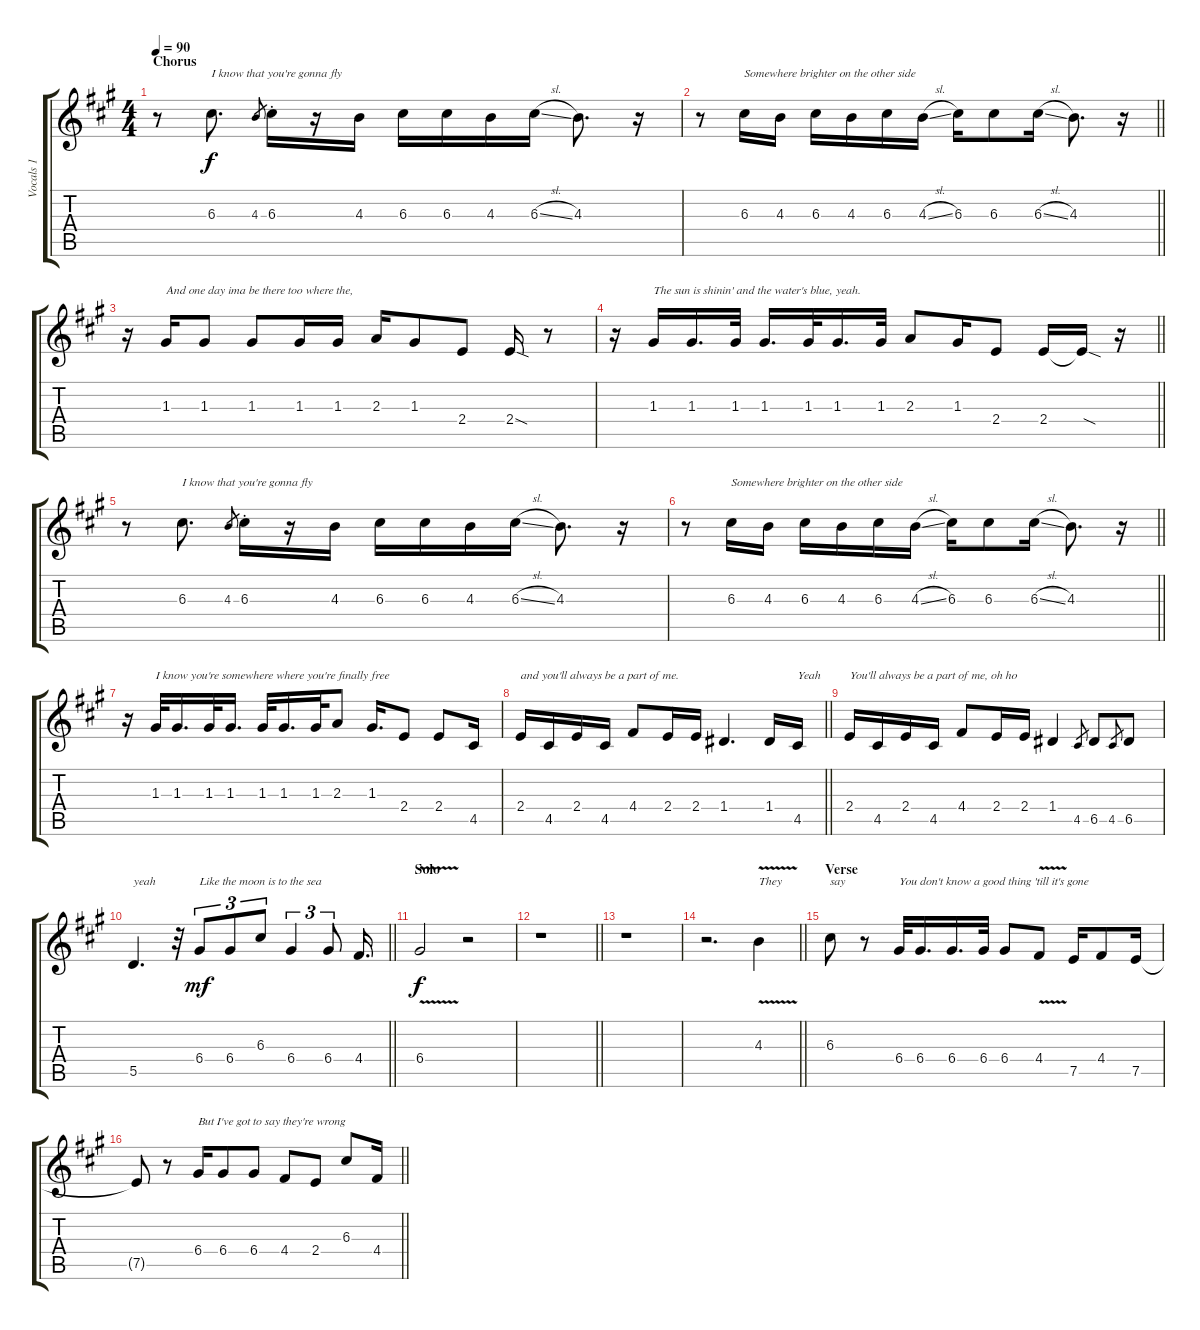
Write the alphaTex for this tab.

\track ("Vocals 1" "Vocals 1") {instrument electricguitarjazz}
\staff {score tabs}
\tuning (E4 B3 G3 D3 A2 E2) {hide}
\ts (4 4)
\section ("" "Chorus")
\tempo 90
\clef g2
\ks a
r.8{dy f} 6.3.8{d txt "I know that you're gonna fly"} 4.3.8{gr} 6.3{st}.16 r.16 4.3.16 6.3.16 6.3.16 4.3.16 6.3{sl}.16 4.3.8{d} r.16 |
\barLineRight lightlight
r.8 6.3.16{txt "Somewhere brighter on the other side"} 4.3.16 6.3.16 4.3.16 6.3.16 4.3{sl}.16 6.3.16 6.3.8 6.3{sl}.16 4.3.8{d} r.16 |
r.16 1.3.16{txt "And one day ima be there too where the,"} 1.3.8 1.3.8 1.3.16 1.3.16 2.3.16 1.3.8 2.4.8 2.4{sod}.16 r.8 |
\barLineRight lightlight
r.16 1.3.16{txt "The sun is shinin' and the water's blue, yeah."} 1.3.16{d} 1.3.32 1.3.16{d} 1.3.32 1.3.16{d} 1.3.32 2.3.8 1.3.16 2.4.8 2.4.16 2.4{sod t}.16 r.16 |
r.8 6.3.8{d txt "I know that you're gonna fly"} 4.3.8{gr} 6.3{st}.16 r.16 4.3.16 6.3.16 6.3.16 4.3.16 6.3{sl}.16 4.3.8{d} r.16 |
\barLineRight lightlight
r.8 6.3.16{txt "Somewhere brighter on the other side"} 4.3.16 6.3.16 4.3.16 6.3.16 4.3{sl}.16 6.3.16 6.3.8 6.3{sl}.16 4.3.8{d} r.16 |
r.16 1.3.32{txt "I know you're somewhere where you're finally free"} 1.3.16{d} 1.3.32 1.3.16{d} 1.3.32 1.3.16{d} 1.3.32 2.3.8 1.3.16{d} 2.4.8 2.4.8 4.5.16 |
\barLineRight lightlight
2.4.16{txt "and you'll always be a part of me."} 4.5.16 2.4.16 4.5.16 4.4.8 2.4.16 2.4.16 1.4.4{d} 1.4.16 4.5.16{txt "Yeah"} |
2.4.16{txt "You'll always be a part of me, oh ho"} 4.5.16 2.4.16 4.5.16 4.4.8 2.4.16 2.4.16 1.4.4 4.5.8{gr} 6.5.8 4.5.8{gr} 6.5.8 |
\barLineRight lightlight
5.5.4{d txt "yeah"} r.32 6.4.8{tu (3 2) txt "Like the moon is to the sea" dy mf} 6.4.8{tu (3 2)} 6.3.8{tu (3 2)} 6.4.4{tu (3 2)} 6.4.8{tu (3 2)} 4.4.16{d} |
\section ("" "Solo")
6.4{v}.2{dy f} r.2 |
\barLineRight lightlight
r.1 |
r.1 |
\barLineRight lightlight
r.2{d} 4.3{v}.4{txt "They"} |
\section ("" "Verse")
6.3.8{txt "say"} r.8 6.4.32{txt "You don't know a good thing 'till it's gone"} 6.4.16{d} 6.4.16{d} 6.4.32 6.4.8 4.4{v}.8 7.5.16 4.4.8 7.5.16 |
\barLineRight lightlight
7.5{t}.8 r.8 6.4.16{txt "But I've got to say they're wrong"} 6.4.8 6.4.8 4.4.8 2.4.8 6.3.8 4.4{sl}.16
